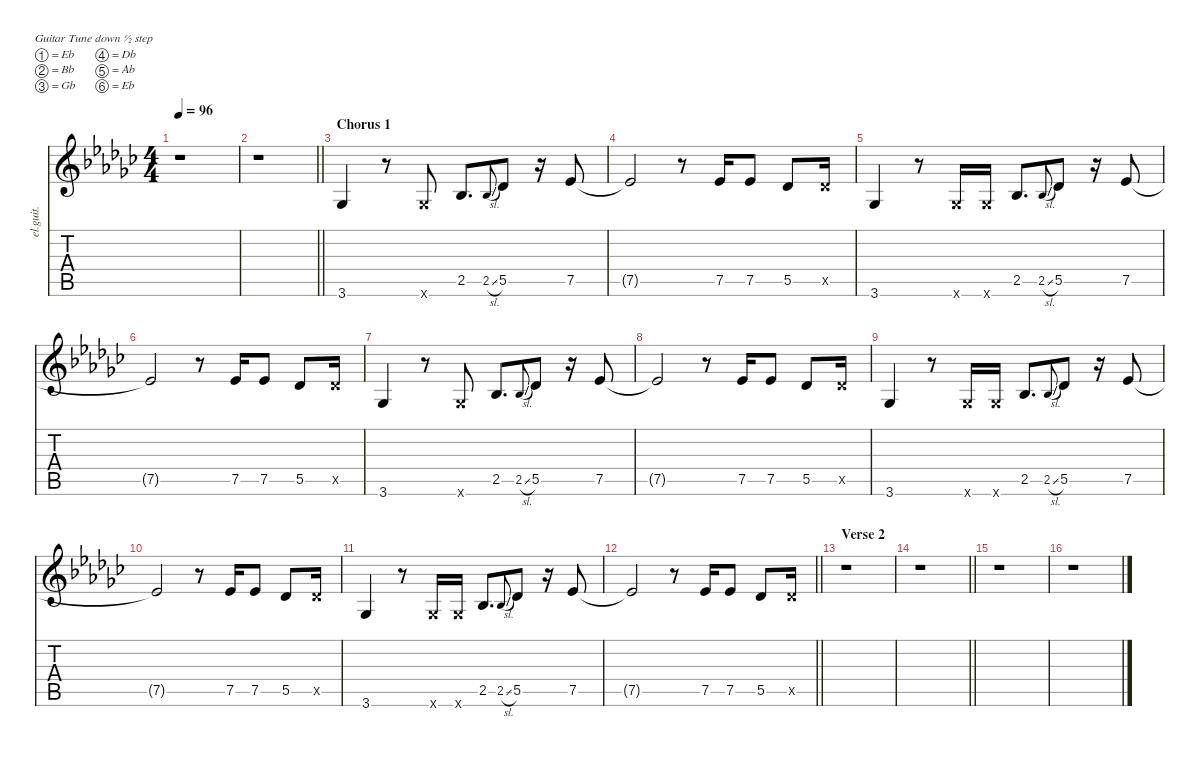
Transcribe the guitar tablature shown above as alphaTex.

\defaultSystemsLayout 4
\hideDynamics
\bracketExtendMode nobrackets
\otherSystemsTrackNameOrientation horizontal
\track ("Lead Guitar" "el.guit.") {defaultSystemsLayout 5 instrument electricguitarmuted}
\staff {score tabs}
\tuning (Eb4 Bb3 Gb3 Db3 Ab2 Eb2)
\ts (4 4)
\tempo 96
\clef g2
\ks gb
r.1{dy fff beam Down} |
\barLineRight lightlight
r.1{beam Down} |
\section ("" "Chorus 1")
3.6{acc b}.4{beam Up} r.8{beam Up} 3.6{x acc b}.8{beam Up} 2.5{acc b}.8{d beam Up} 2.5{sl acc b}.8{gr onbeat dy mf beam Up} 5.5{acc b}.8{dy fff beam Up} r.16{beam Up} 7.5{acc b}.8{beam Up} |
7.5{t acc b}.2{beam Up} r.8{beam Up} 7.5{acc b}.16{beam Up} 7.5{acc b}.8{beam Up} 5.5{acc b}.8{beam Up} 5.5{x acc b}.16{beam Up} |
3.6{acc b}.4{beam Up} r.8{beam Up} 3.6{x acc b}.16{beam Up} 3.6{x acc b}.16{beam Up} 2.5{acc b}.8{d beam Up} 2.5{sl acc b}.8{gr onbeat dy mf beam Up} 5.5{acc b}.8{dy fff beam Up} r.16{beam Up} 7.5{acc b}.8{beam Up} |
7.5{t acc b}.2{beam Up} r.8{beam Up} 7.5{acc b}.16{beam Up} 7.5{acc b}.8{beam Up} 5.5{acc b}.8{beam Up} 5.5{x acc b}.16{beam Up} |
3.6{acc b}.4{beam Up} r.8{beam Up} 3.6{x acc b}.8{beam Up} 2.5{acc b}.8{d beam Up} 2.5{sl acc b}.8{gr onbeat dy mf beam Up} 5.5{acc b}.8{dy fff beam Up} r.16{beam Up} 7.5{acc b}.8{beam Up} |
7.5{t acc b}.2{beam Up} r.8{beam Up} 7.5{acc b}.16{beam Up} 7.5{acc b}.8{beam Up} 5.5{acc b}.8{beam Up} 5.5{x acc b}.16{beam Up} |
3.6{acc b}.4{beam Up} r.8{beam Up} 3.6{x acc b}.16{beam Up} 3.6{x acc b}.16{beam Up} 2.5{acc b}.8{d beam Up} 2.5{sl acc b}.8{gr onbeat dy mf beam Up} 5.5{acc b}.8{dy fff beam Up} r.16{beam Up} 7.5{acc b}.8{beam Up} |
7.5{t acc b}.2{beam Up} r.8{beam Up} 7.5{acc b}.16{beam Up} 7.5{acc b}.8{beam Up} 5.5{acc b}.8{beam Up} 5.5{x acc b}.16{beam Up} |
3.6{acc b}.4{beam Up} r.8{beam Up} 3.6{x acc b}.16{beam Up} 3.6{x acc b}.16{beam Up} 2.5{acc b}.8{d beam Up} 2.5{sl acc b}.8{gr onbeat dy mf beam Up} 5.5{acc b}.8{dy fff beam Up} r.16{beam Up} 7.5{acc b}.8{beam Up} |
\barLineRight lightlight
7.5{t acc b}.2{beam Up} r.8{beam Up} 7.5{acc b}.16{beam Up} 7.5{acc b}.8{beam Up} 5.5{acc b}.8{beam Up} 5.5{x acc b}.16{beam Up} |
\section ("" "Verse 2")
r.1{beam Down} |
\barLineRight lightlight
r.1{beam Down} |
r.1{beam Down} |
r.1{beam Down}
